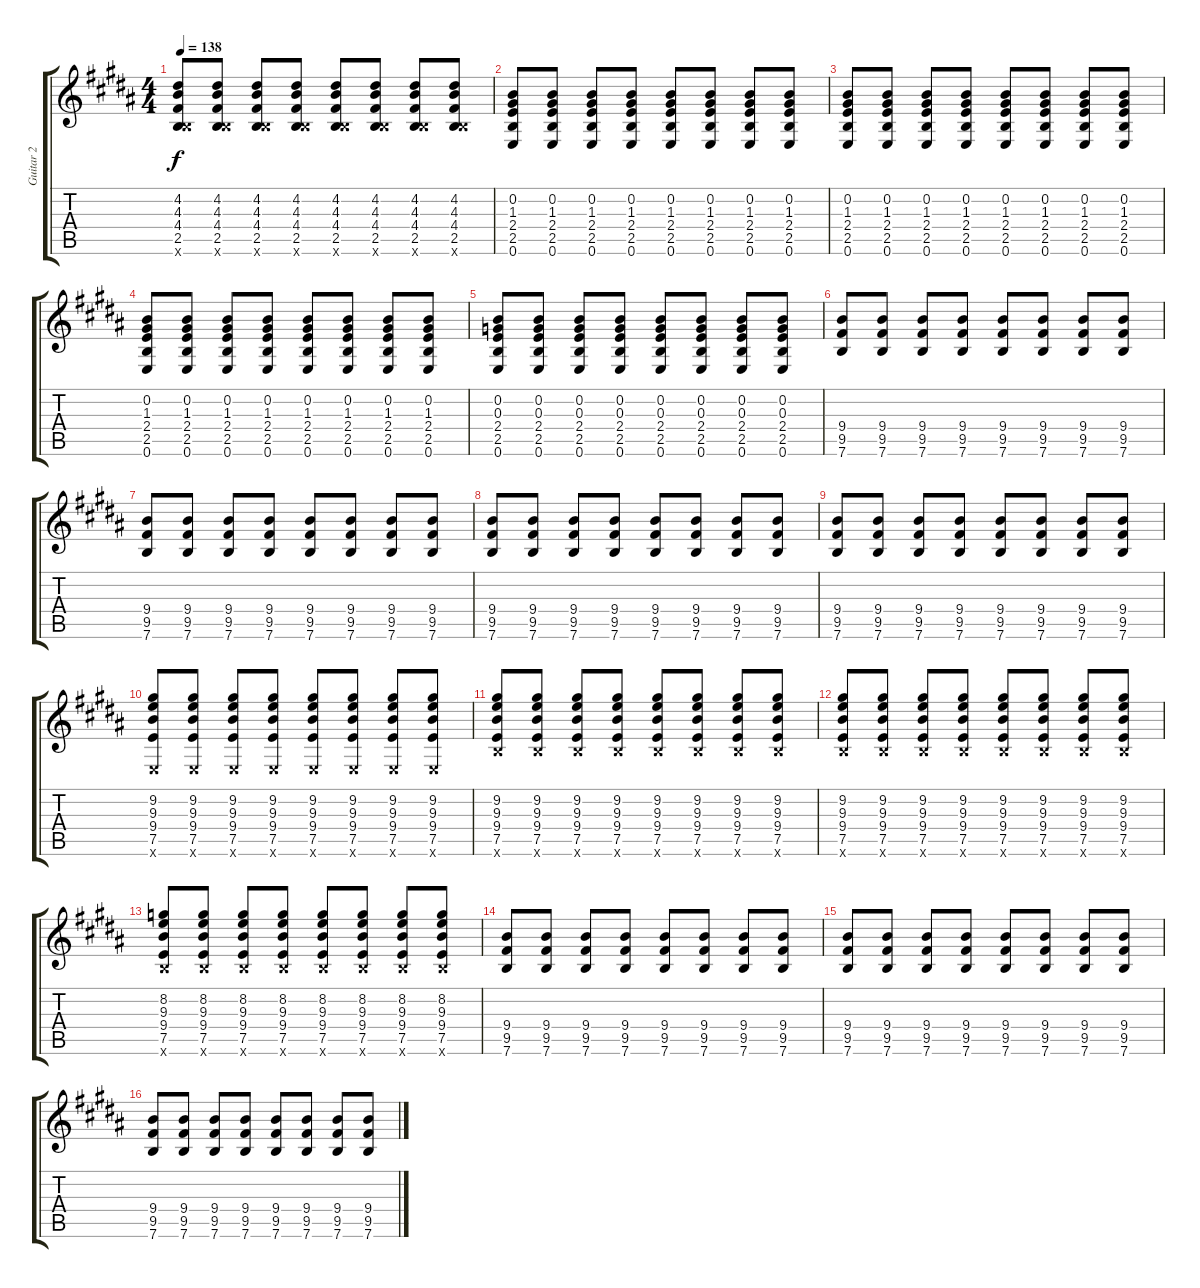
\track ("Guitar 2" "Guitar 2") {instrument electricguitarclean}
\staff {score tabs}
\tuning (E4 B3 G3 D3 A2 E2) {hide}
\ts (4 4)
\tempo 138
\clef g2
\ks g#minor
(4.2 4.3 4.4 2.5 7.6{x}).8{dy f} (4.2 4.3 4.4 2.5 7.6{x}).8 (4.2 4.3 4.4 2.5 7.6{x}).8 (4.2 4.3 4.4 2.5 7.6{x}).8 (4.2 4.3 4.4 2.5 7.6{x}).8 (4.2 4.3 4.4 2.5 7.6{x}).8 (4.2 4.3 4.4 2.5 7.6{x}).8 (4.2 4.3 4.4 2.5 7.6{x}).8 |
\ks b
(0.2 1.3 2.4 2.5 0.6).8 (0.2 1.3 2.4 2.5 0.6).8 (0.2 1.3 2.4 2.5 0.6).8 (0.2 1.3 2.4 2.5 0.6).8 (0.2 1.3 2.4 2.5 0.6).8 (0.2 1.3 2.4 2.5 0.6).8 (0.2 1.3 2.4 2.5 0.6).8 (0.2 1.3 2.4 2.5 0.6).8 |
\ks g#minor
(0.2 1.3 2.4 2.5 0.6).8 (0.2 1.3 2.4 2.5 0.6).8 (0.2 1.3 2.4 2.5 0.6).8 (0.2 1.3 2.4 2.5 0.6).8 (0.2 1.3 2.4 2.5 0.6).8 (0.2 1.3 2.4 2.5 0.6).8 (0.2 1.3 2.4 2.5 0.6).8 (0.2 1.3 2.4 2.5 0.6).8 |
(0.2 1.3 2.4 2.5 0.6).8 (0.2 1.3 2.4 2.5 0.6).8 (0.2 1.3 2.4 2.5 0.6).8 (0.2 1.3 2.4 2.5 0.6).8 (0.2 1.3 2.4 2.5 0.6).8 (0.2 1.3 2.4 2.5 0.6).8 (0.2 1.3 2.4 2.5 0.6).8 (0.2 1.3 2.4 2.5 0.6).8 |
(0.2 0.3 2.4 2.5 0.6).8 (0.2 0.3 2.4 2.5 0.6).8 (0.2 0.3 2.4 2.5 0.6).8 (0.2 0.3 2.4 2.5 0.6).8 (0.2 0.3 2.4 2.5 0.6).8 (0.2 0.3 2.4 2.5 0.6).8 (0.2 0.3 2.4 2.5 0.6).8 (0.2 0.3 2.4 2.5 0.6).8 |
\ks b
(9.4 9.5 7.6).8 (9.4 9.5 7.6).8 (9.4 9.5 7.6).8 (9.4 9.5 7.6).8 (9.4 9.5 7.6).8 (9.4 9.5 7.6).8 (9.4 9.5 7.6).8 (9.4 9.5 7.6).8 |
\ks g#minor
(9.4 9.5 7.6).8 (9.4 9.5 7.6).8 (9.4 9.5 7.6).8 (9.4 9.5 7.6).8 (9.4 9.5 7.6).8 (9.4 9.5 7.6).8 (9.4 9.5 7.6).8 (9.4 9.5 7.6).8 |
\ks b
(9.4 9.5 7.6).8 (9.4 9.5 7.6).8 (9.4 9.5 7.6).8 (9.4 9.5 7.6).8 (9.4 9.5 7.6).8 (9.4 9.5 7.6).8 (9.4 9.5 7.6).8 (9.4 9.5 7.6).8 |
\ks g#minor
(9.4 9.5 7.6).8 (9.4 9.5 7.6).8 (9.4 9.5 7.6).8 (9.4 9.5 7.6).8 (9.4 9.5 7.6).8 (9.4 9.5 7.6).8 (9.4 9.5 7.6).8 (9.4 9.5 7.6).8 |
\ks b
(9.2 9.3 9.4 7.5 0.6{x}).8 (9.2 9.3 9.4 7.5 0.6{x}).8 (9.2 9.3 9.4 7.5 0.6{x}).8 (9.2 9.3 9.4 7.5 0.6{x}).8 (9.2 9.3 9.4 7.5 0.6{x}).8 (9.2 9.3 9.4 7.5 0.6{x}).8 (9.2 9.3 9.4 7.5 0.6{x}).8 (9.2 9.3 9.4 7.5 0.6{x}).8 |
\ks g#minor
(9.2 9.3 9.4 7.5 7.6{x}).8 (9.2 9.3 9.4 7.5 7.6{x}).8 (9.2 9.3 9.4 7.5 7.6{x}).8 (9.2 9.3 9.4 7.5 7.6{x}).8 (9.2 9.3 9.4 7.5 7.6{x}).8 (9.2 9.3 9.4 7.5 7.6{x}).8 (9.2 9.3 9.4 7.5 7.6{x}).8 (9.2 9.3 9.4 7.5 7.6{x}).8 |
\ks b
(9.2 9.3 9.4 7.5 7.6{x}).8 (9.2 9.3 9.4 7.5 7.6{x}).8 (9.2 9.3 9.4 7.5 7.6{x}).8 (9.2 9.3 9.4 7.5 7.6{x}).8 (9.2 9.3 9.4 7.5 7.6{x}).8 (9.2 9.3 9.4 7.5 7.6{x}).8 (9.2 9.3 9.4 7.5 7.6{x}).8 (9.2 9.3 9.4 7.5 7.6{x}).8 |
\ks g#minor
(8.2 9.3 9.4 7.5 7.6{x}).8 (8.2 9.3 9.4 7.5 7.6{x}).8 (8.2 9.3 9.4 7.5 7.6{x}).8 (8.2 9.3 9.4 7.5 7.6{x}).8 (8.2 9.3 9.4 7.5 7.6{x}).8 (8.2 9.3 9.4 7.5 7.6{x}).8 (8.2 9.3 9.4 7.5 7.6{x}).8 (8.2 9.3 9.4 7.5 7.6{x}).8 |
\ks b
(9.4 9.5 7.6).8 (9.4 9.5 7.6).8 (9.4 9.5 7.6).8 (9.4 9.5 7.6).8 (9.4 9.5 7.6).8 (9.4 9.5 7.6).8 (9.4 9.5 7.6).8 (9.4 9.5 7.6).8 |
\ks g#minor
(9.4 9.5 7.6).8 (9.4 9.5 7.6).8 (9.4 9.5 7.6).8 (9.4 9.5 7.6).8 (9.4 9.5 7.6).8 (9.4 9.5 7.6).8 (9.4 9.5 7.6).8 (9.4 9.5 7.6).8 |
\ks b
(9.4 9.5 7.6).8 (9.4 9.5 7.6).8 (9.4 9.5 7.6).8 (9.4 9.5 7.6).8 (9.4 9.5 7.6).8 (9.4 9.5 7.6).8 (9.4 9.5 7.6).8 (9.4 9.5 7.6).8
